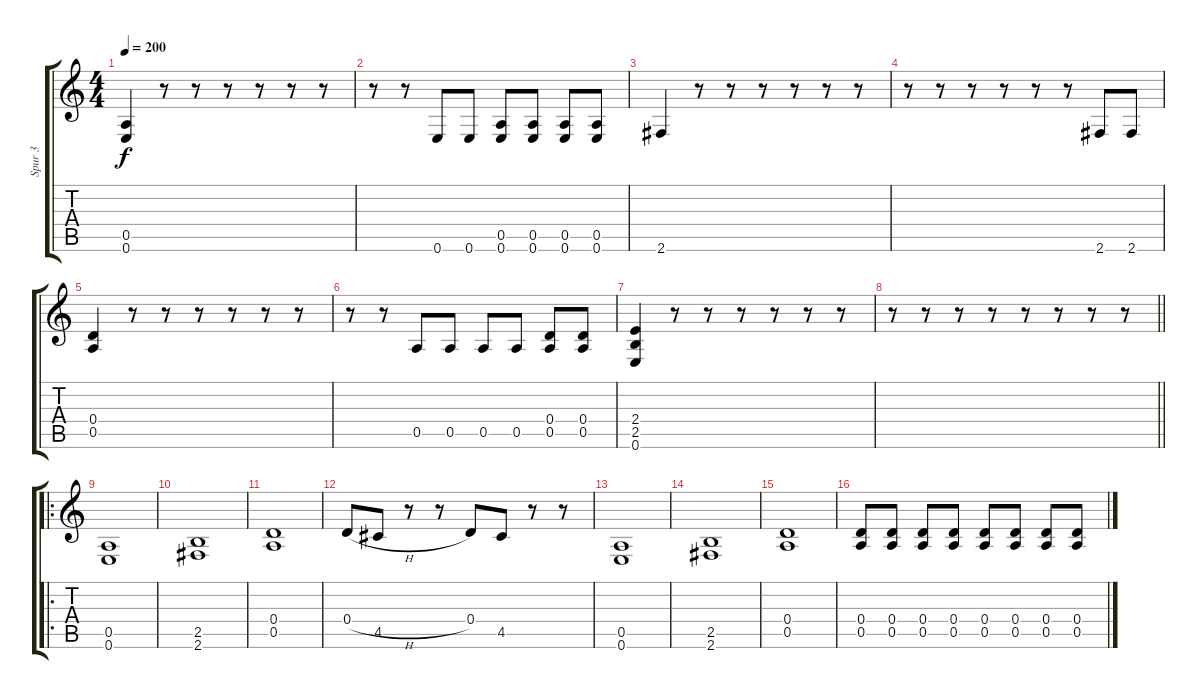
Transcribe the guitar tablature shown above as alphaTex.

\track ("Spur 3" "Spur 3") {instrument electricbassfinger}
\staff {score tabs}
\tuning (E4 B3 G3 D3 A2 E2) {hide}
\ts (4 4)
\tempo 200
\clef g2
\ks c
(0.5 0.6).4{dy f} r.8 r.8 r.8 r.8 r.8 r.8 |
r.8 r.8 0.6.8 0.6.8 (0.5 0.6).8 (0.5 0.6).8 (0.5 0.6).8 (0.5 0.6).8 |
2.6.4 r.8 r.8 r.8 r.8 r.8 r.8 |
r.8 r.8 r.8 r.8 r.8 r.8 2.6.8 2.6.8 |
(0.4 0.5).4 r.8 r.8 r.8 r.8 r.8 r.8 |
r.8 r.8 0.5.8 0.5.8 0.5.8 0.5.8 (0.4 0.5).8 (0.4 0.5).8 |
(2.4 2.5 0.6).4 r.8 r.8 r.8 r.8 r.8 r.8 |
\barLineRight lightlight
r.8 r.8 r.8 r.8 r.8 r.8 r.8 r.8 |
\ro
(0.5 0.6).1 |
(2.5 2.6).1 |
(0.4 0.5).1 |
0.4{h}.8 4.5.8 r.8 r.8 0.4.8 4.5.8 r.8 r.8 |
(0.5 0.6).1 |
(2.5 2.6).1 |
(0.4 0.5).1 |
(0.4 0.5).8 (0.4 0.5).8 (0.4 0.5).8 (0.4 0.5).8 (0.4 0.5).8 (0.4 0.5).8 (0.4 0.5).8 (0.4 0.5).8
